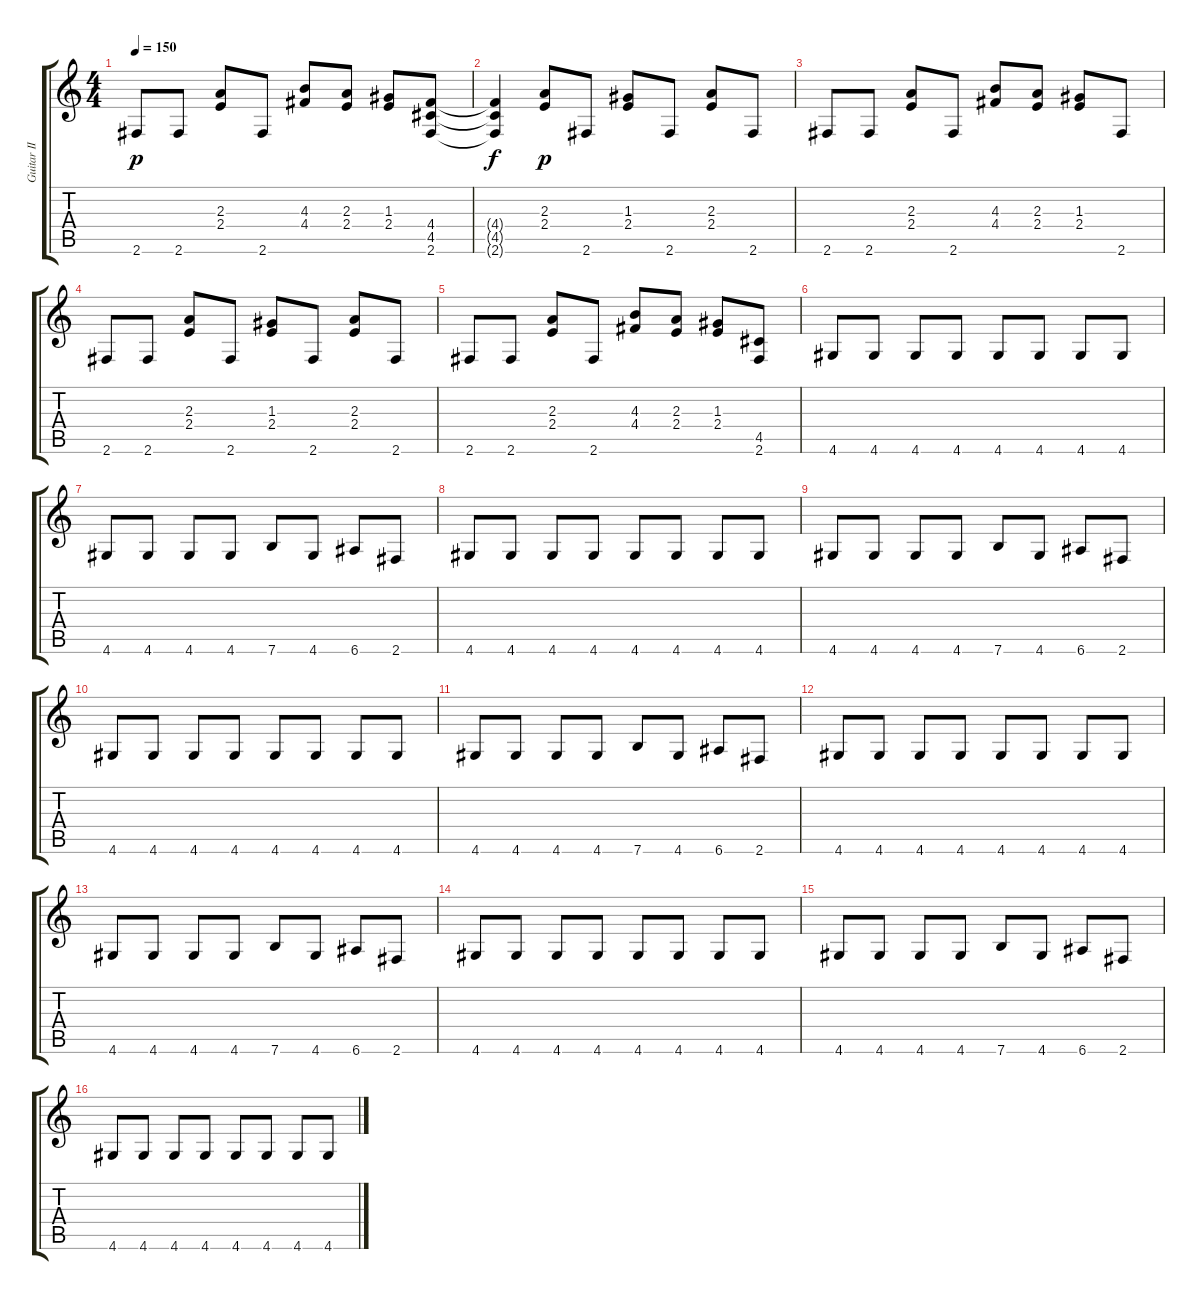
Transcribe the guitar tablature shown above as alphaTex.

\track ("Guitar II" "Guitar II") {instrument overdrivenguitar}
\staff {score tabs}
\tuning (E4 B3 G3 D3 A2 E2) {hide}
\ts (4 4)
\tempo 150
\clef g2
\ks c
2.6.8{dy p} 2.6.8 (2.3 2.4).8 2.6.8 (4.3 4.4).8 (2.3 2.4).8 (1.3 2.4).8 (4.4 4.5 2.6).8 |
(4.4{t} 4.5{t} 2.6{t}).4{dy f} (2.3 2.4).8{dy p} 2.6.8 (1.3 2.4).8 2.6.8 (2.3 2.4).8 2.6.8 |
2.6.8 2.6.8 (2.3 2.4).8 2.6.8 (4.3 4.4).8 (2.3 2.4).8 (1.3 2.4).8 2.6.8 |
2.6.8 2.6.8 (2.3 2.4).8 2.6.8 (1.3 2.4).8 2.6.8 (2.3 2.4).8 2.6.8 |
2.6.8 2.6.8 (2.3 2.4).8 2.6.8 (4.3 4.4).8 (2.3 2.4).8 (1.3 2.4).8 (4.5 2.6).8 |
4.6.8 4.6.8 4.6.8 4.6.8 4.6.8 4.6.8 4.6.8 4.6.8 |
4.6.8 4.6.8 4.6.8 4.6.8 7.6.8 4.6.8 6.6.8 2.6.8 |
4.6.8 4.6.8 4.6.8 4.6.8 4.6.8 4.6.8 4.6.8 4.6.8 |
4.6.8 4.6.8 4.6.8 4.6.8 7.6.8 4.6.8 6.6.8 2.6.8 |
4.6.8 4.6.8 4.6.8 4.6.8 4.6.8 4.6.8 4.6.8 4.6.8 |
4.6.8 4.6.8 4.6.8 4.6.8 7.6.8 4.6.8 6.6.8 2.6.8 |
4.6.8 4.6.8 4.6.8 4.6.8 4.6.8 4.6.8 4.6.8 4.6.8 |
4.6.8 4.6.8 4.6.8 4.6.8 7.6.8 4.6.8 6.6.8 2.6.8 |
4.6.8 4.6.8 4.6.8 4.6.8 4.6.8 4.6.8 4.6.8 4.6.8 |
4.6.8 4.6.8 4.6.8 4.6.8 7.6.8 4.6.8 6.6.8 2.6.8 |
4.6.8 4.6.8 4.6.8 4.6.8 4.6.8 4.6.8 4.6.8 4.6.8
